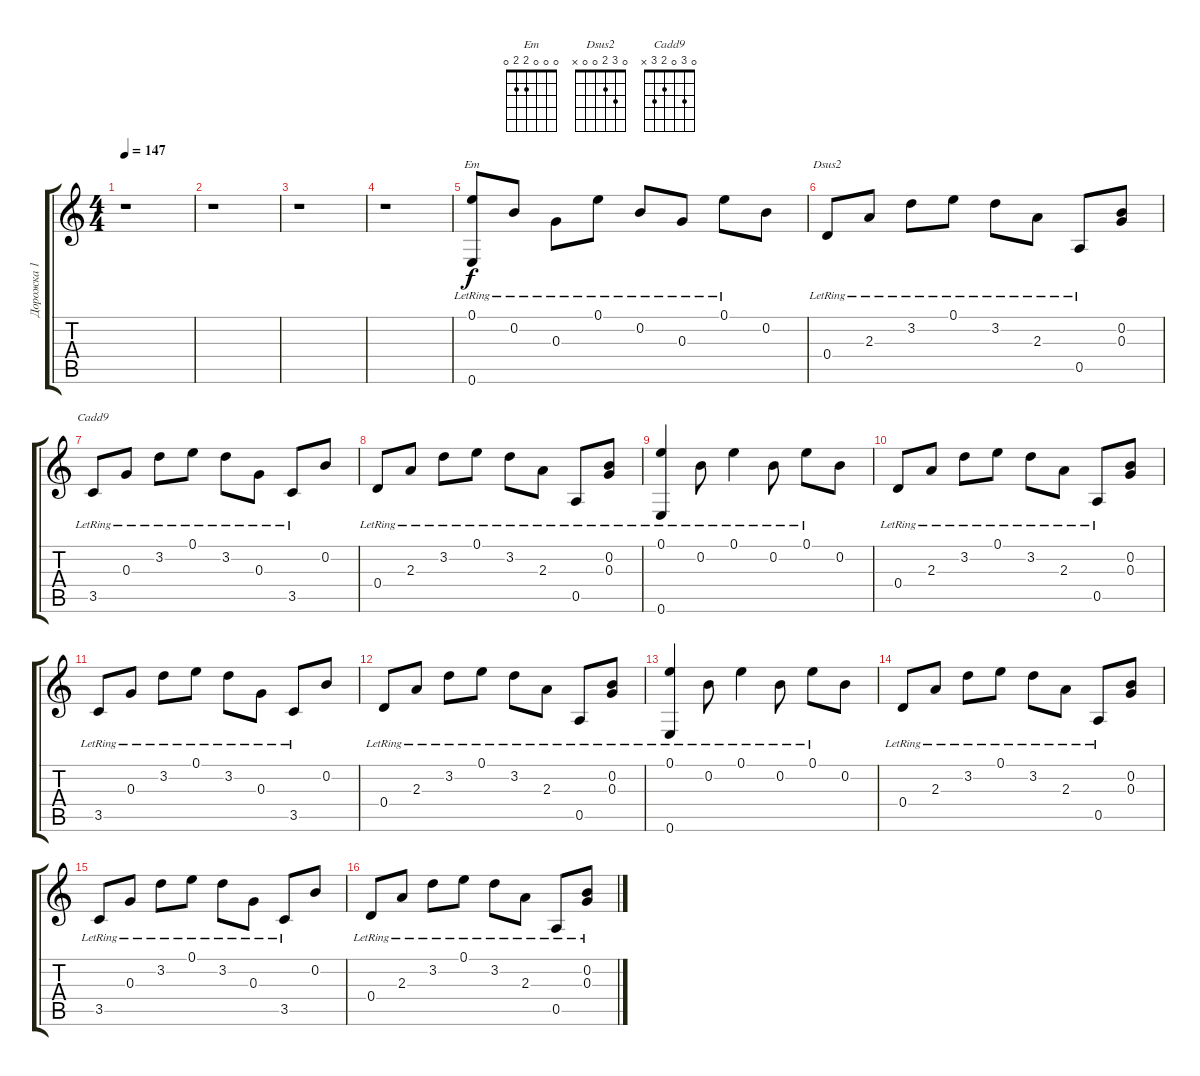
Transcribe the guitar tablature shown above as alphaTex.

\track ("Дорожка 1" "Дорожка 1") {instrument acousticguitarsteel}
\staff {score tabs}
\tuning (E4 B3 G3 D3 A2 E2) {hide}
\chord ("Em" 0 0 0 2 2 0)
\chord ("Dsus2" 0 3 2 0 0 x)
\chord ("Cadd9" 0 3 0 2 3 x)
\ts (4 4)
\tempo 147
\clef g2
\ks c
r.1{dy f instrument acousticguitarsteel} |
r.1 |
r.1 |
r.1 |
(0.1{lr} 0.6{lr}).8{ch "Em"} 0.2{lr}.8 0.3{lr}.8 0.1{lr}.8 0.2{lr}.8 0.3{lr}.8 0.1{lr}.8 0.2.8 |
0.4{lr}.8{ch "Dsus2"} 2.3{lr}.8 3.2{lr}.8 0.1{lr}.8 3.2{lr}.8 2.3{lr}.8 0.5{lr}.8 (0.2 0.3).8 |
3.5{lr}.8{ch "Cadd9"} 0.3{lr}.8 3.2{lr}.8 0.1{lr}.8 3.2{lr}.8 0.3{lr}.8 3.5{lr}.8 0.2.8 |
0.4{lr}.8 2.3{lr}.8 3.2{lr}.8 0.1{lr}.8 3.2{lr}.8 2.3{lr}.8 0.5{lr}.8 (0.2{lr} 0.3{lr}).8 |
(0.1{lr} 0.6{lr}).4 0.2{lr}.8 0.1{lr}.4 0.2{lr}.8 0.1{lr}.8 0.2.8 |
0.4{lr}.8 2.3{lr}.8 3.2{lr}.8 0.1{lr}.8 3.2{lr}.8 2.3{lr}.8 0.5{lr}.8 (0.2 0.3).8 |
3.5{lr}.8 0.3{lr}.8 3.2{lr}.8 0.1{lr}.8 3.2{lr}.8 0.3{lr}.8 3.5{lr}.8 0.2.8 |
0.4{lr}.8 2.3{lr}.8 3.2{lr}.8 0.1{lr}.8 3.2{lr}.8 2.3{lr}.8 0.5{lr}.8 (0.2{lr} 0.3{lr}).8 |
(0.1{lr} 0.6{lr}).4 0.2{lr}.8 0.1{lr}.4 0.2{lr}.8 0.1{lr}.8 0.2.8 |
0.4{lr}.8 2.3{lr}.8 3.2{lr}.8 0.1{lr}.8 3.2{lr}.8 2.3{lr}.8 0.5{lr}.8 (0.2 0.3).8 |
3.5{lr}.8 0.3{lr}.8 3.2{lr}.8 0.1{lr}.8 3.2{lr}.8 0.3{lr}.8 3.5{lr}.8 0.2.8 |
0.4{lr}.8 2.3{lr}.8 3.2{lr}.8 0.1{lr}.8 3.2{lr}.8 2.3{lr}.8 0.5{lr}.8 (0.2{lr} 0.3{lr}).8
